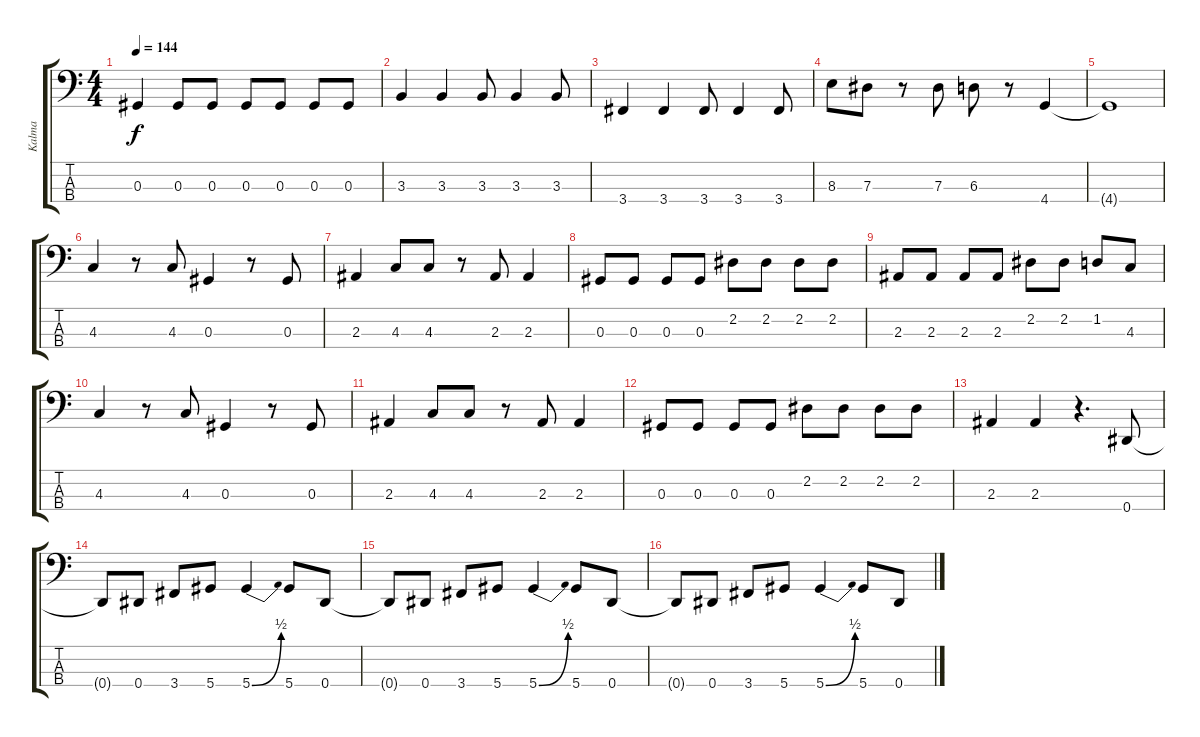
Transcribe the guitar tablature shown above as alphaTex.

\track ("Kalma" "Kalma") {instrument electricbassfinger}
\staff {score tabs}
\tuning (Gb2 Db2 Ab1 Eb1) {hide}
\ts (4 4)
\tempo 144
\clef f4
\ks c
0.3.4{dy f} 0.3.8 0.3.8 0.3.8 0.3.8 0.3.8 0.3.8 |
3.3.4 3.3.4 3.3.8 3.3.4 3.3.8 |
3.4.4 3.4.4 3.4.8 3.4.4 3.4.8 |
8.3.8 7.3.8 r.8 7.3.8 6.3.8 r.8 4.4.4 |
4.4{t}.1 |
4.3.4 r.8 4.3.8 0.3.4 r.8 0.3.8 |
2.3.4 4.3.8 4.3.8 r.8 2.3.8 2.3.4 |
0.3.8 0.3.8 0.3.8 0.3.8 2.2.8 2.2.8 2.2.8 2.2.8 |
2.3.8 2.3.8 2.3.8 2.3.8 2.2.8 2.2.8 1.2.8 4.3.8 |
4.3.4 r.8 4.3.8 0.3.4 r.8 0.3.8 |
2.3.4 4.3.8 4.3.8 r.8 2.3.8 2.3.4 |
0.3.8 0.3.8 0.3.8 0.3.8 2.2.8 2.2.8 2.2.8 2.2.8 |
2.3.4 2.3.4 r.4{d} 0.4.8 |
0.4{t}.8 0.4.8 3.4.8 5.4.8 5.4{be (bend 0 0 60 2)}.4 5.4.8 0.4.8 |
0.4{t}.8 0.4.8 3.4.8 5.4.8 5.4{be (bend 0 0 60 2)}.4 5.4.8 0.4.8 |
0.4{t}.8 0.4.8 3.4.8 5.4.8 5.4{be (bend 0 0 60 2)}.4 5.4.8 0.4.8
